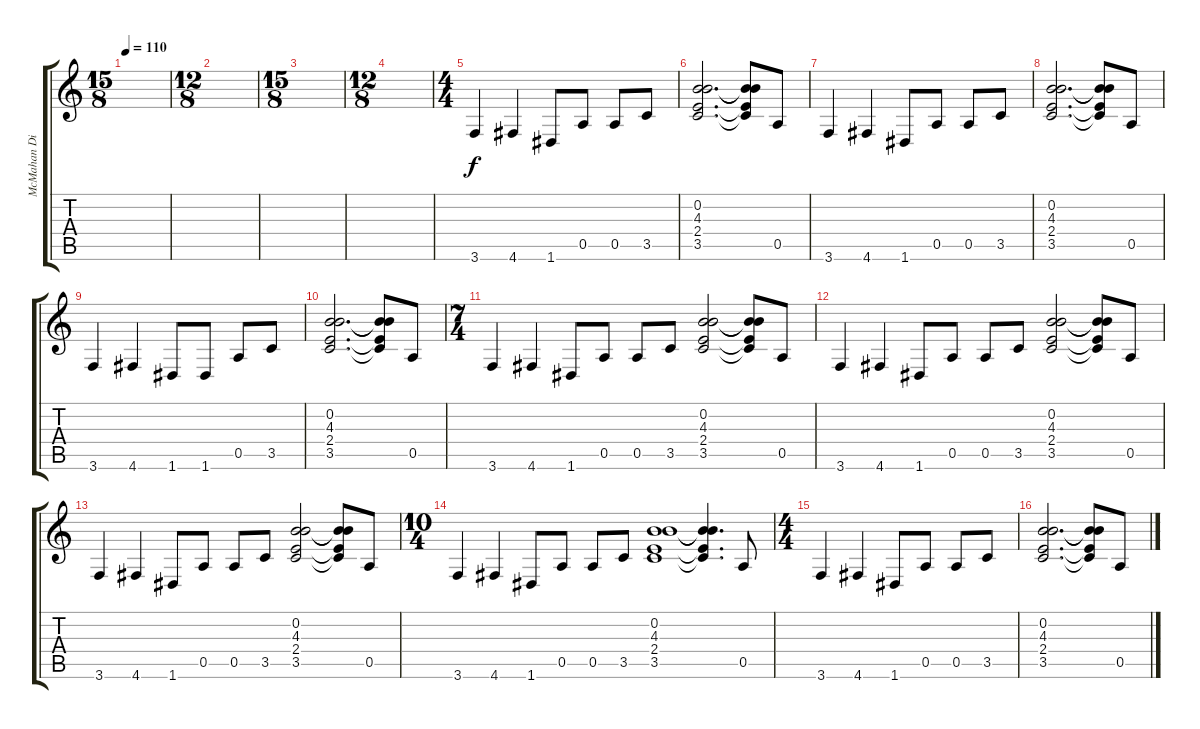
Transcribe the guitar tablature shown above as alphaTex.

\track ("McMahan Dist." "McMahan Di") {instrument distortionguitar}
\staff {score tabs}
\tuning (E4 B3 G3 D3 A2 D2) {hide}
\ts (15 8)
\tempo 110
\clef g2
\ks c
|
\ts (12 8)
|
\ts (15 8)
|
\ts (12 8)
|
\ts (4 4)
3.6.4 4.6.4 1.6.8 0.5.8 0.5.8 3.5.8 |
(0.2 4.3 2.4 3.5).2{d} (0.2{t} 4.3{t} 2.4{t} 3.5{t}).8 0.5.8 |
3.6.4 4.6.4 1.6.8 0.5.8 0.5.8 3.5.8 |
(0.2 4.3 2.4 3.5).2{d} (0.2{t} 4.3{t} 2.4{t} 3.5{t}).8 0.5.8 |
3.6.4 4.6.4 1.6.8 1.6.8 0.5.8 3.5.8 |
(0.2 4.3 2.4 3.5).2{d} (0.2{t} 4.3{t} 2.4{t} 3.5{t}).8 0.5.8 |
\ts (7 4)
3.6.4 4.6.4 1.6.8 0.5.8 0.5.8 3.5.8 (0.2 4.3 2.4 3.5).2 (0.2{t} 4.3{t} 2.4{t} 3.5{t}).8 0.5.8 |
3.6.4 4.6.4 1.6.8 0.5.8 0.5.8 3.5.8 (0.2 4.3 2.4 3.5).2 (0.2{t} 4.3{t} 2.4{t} 3.5{t}).8 0.5.8 |
3.6.4 4.6.4 1.6.8 0.5.8 0.5.8 3.5.8 (0.2 4.3 2.4 3.5).2 (0.2{t} 4.3{t} 2.4{t} 3.5{t}).8 0.5.8 |
\ts (10 4)
3.6.4 4.6.4 1.6.8 0.5.8 0.5.8 3.5.8 (0.2 4.3 2.4 3.5).1 (0.2{t} 4.3{t} 2.4{t} 3.5{t}).4{d} 0.5.8 |
\ts (4 4)
3.6.4 4.6.4 1.6.8 0.5.8 0.5.8 3.5.8 |
(0.2 4.3 2.4 3.5).2{d} (0.2{t} 4.3{t} 2.4{t} 3.5{t}).8 0.5.8
